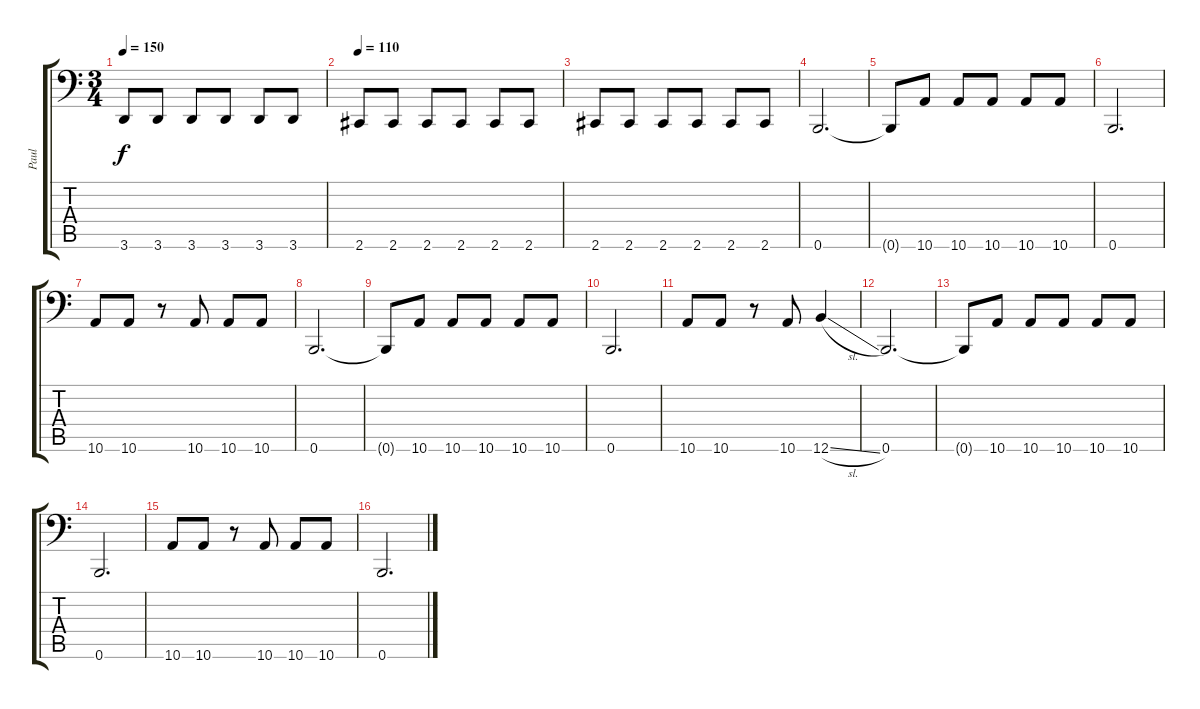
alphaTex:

\track ("Paul" "Paul") {instrument electricbassfinger}
\staff {score tabs}
\tuning (Db3 Ab2 E2 B1 Gb1 B0) {hide}
\ts (3 4)
\tempo 150
\clef f4
\ks c
3.6.8{dy f} 3.6.8 3.6.8 3.6.8 3.6.8 3.6.8 |
\tempo 110
2.6.8 2.6.8 2.6.8 2.6.8 2.6.8 2.6.8 |
2.6.8 2.6.8 2.6.8 2.6.8 2.6.8 2.6.8 |
0.6.2{d} |
0.6{t}.8 10.6.8 10.6.8 10.6.8 10.6.8 10.6.8 |
0.6.2{d} |
10.6.8 10.6.8 r.8 10.6.8 10.6.8 10.6.8 |
0.6.2{d} |
0.6{t}.8 10.6.8 10.6.8 10.6.8 10.6.8 10.6.8 |
0.6.2{d} |
10.6.8 10.6.8 r.8 10.6.8 12.6{sl}.4 |
0.6.2{d} |
0.6{t}.8 10.6.8 10.6.8 10.6.8 10.6.8 10.6.8 |
0.6.2{d} |
10.6.8 10.6.8 r.8 10.6.8 10.6.8 10.6.8 |
0.6.2{d}
